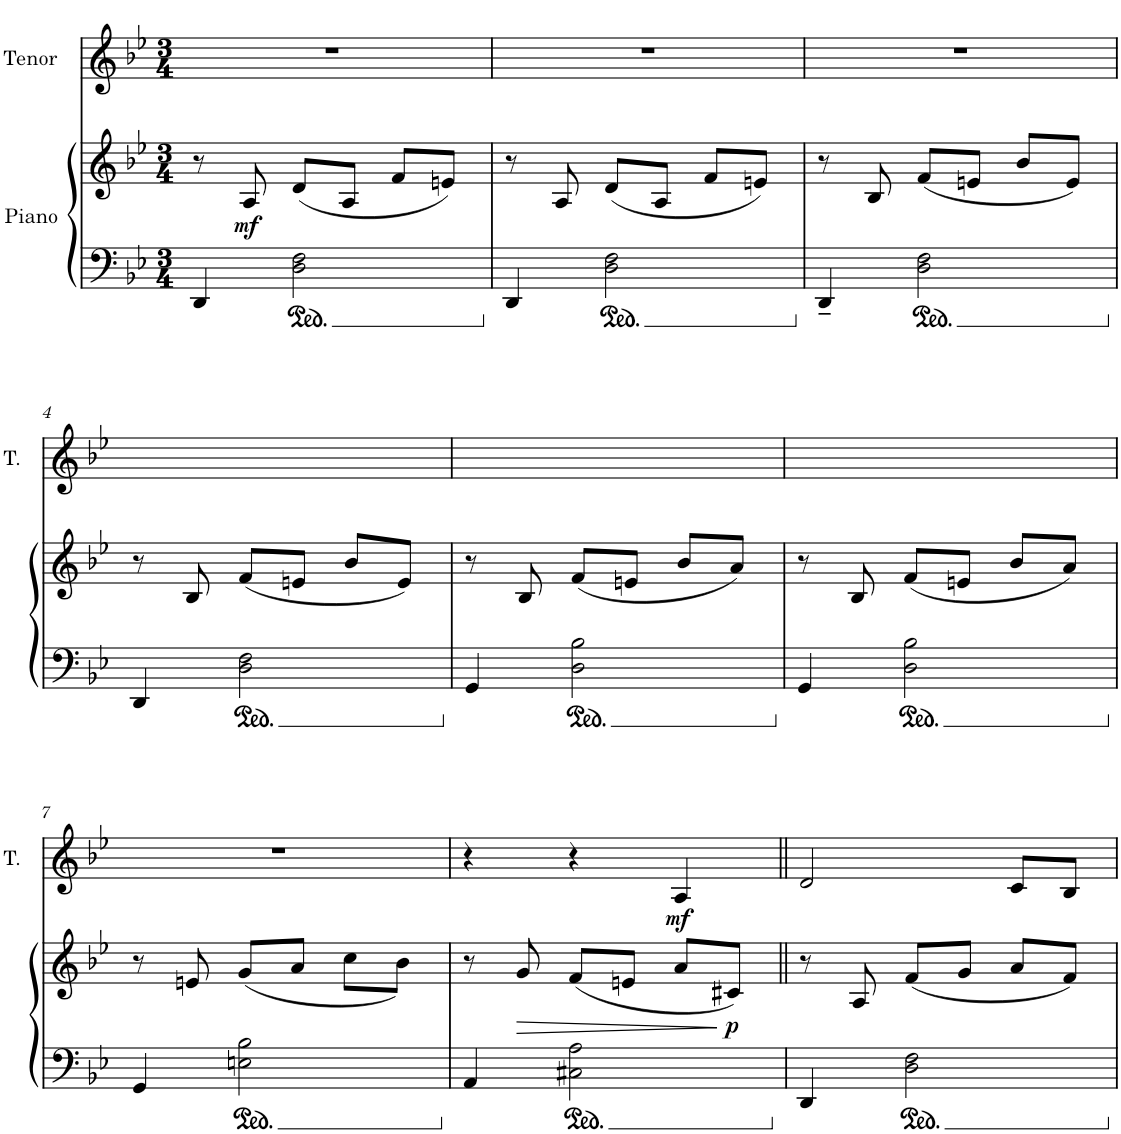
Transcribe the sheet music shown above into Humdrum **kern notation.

**kern	**kern	**dynam	**kern	**dynam
*part2	*part2	*part2	*part1	*part1
*staff3	*staff2	*staff2/3	*staff1	*staff1
*I"Piano	*	*	*I"Tenor	*
*I'Pno	*	*	*I'T.	*
*clefF4	*clefG2	*	*clefG2	*
*k[b-e-]	*k[b-e-]	*	*k[b-e-]	*
*M3/4	*M3/4	*	*M3/4	*
=1	=1	=1	=1	=1
4DD/	8r	.	2.r	.
!	!	!LO:DY:b	!	!
.	8A/	mf	.	.
2D\ 2F\	(<8d/L	.	.	.
.	8A/J	.	.	.
.	8f/L	.	.	.
.	8en/J)	.	.	.
=2	=2	=2	=2	=2
4DD/	8r	.	2.r	.
.	8A/	.	.	.
2D\ 2F\	(<8d/L	.	.	.
.	8A/J	.	.	.
.	8f/L	.	.	.
.	8en/J)	.	.	.
=3	=3	=3	=3	=3
4DD~/	8r	.	2.r	.
.	8B-/	.	.	.
2D\ 2F\	(<8f/L	.	.	.
.	8en/J	.	.	.
.	8b-/L	.	.	.
.	8e/J)	.	.	.
!!LO:LB:g=z
=4	=4	=4	=4	=4
4DD/	8r	.	2.ryy	.
.	8B-/	.	.	.
2D\ 2F\	(<8f/L	.	.	.
.	8en/J	.	.	.
.	8b-/L	.	.	.
.	8e/J)	.	.	.
=5	=5	=5	=5	=5
4GG/	8r	.	2.ryy	.
.	8B-/	.	.	.
2D\ 2B-\	(<8f/L	.	.	.
.	8en/J	.	.	.
.	8b-/L	.	.	.
.	8a/J)	.	.	.
=6	=6	=6	=6	=6
4GG/	8r	.	2.ryy	.
.	8B-/	.	.	.
2D\ 2B-\	(<8f/L	.	.	.
.	8en/J	.	.	.
.	8b-/L	.	.	.
.	8a/J)	.	.	.
!!LO:LB:g=z
=7	=7	=7	=7	=7
4GG/	8r	.	2.r	.
.	8en/	.	.	.
2En\ 2B-\	(<8g/L	.	.	.
.	8a/J	.	.	.
.	8cc\L	.	.	.
.	8b-\J)	.	.	.
=8	=8	=8	=8	=8
4AA/	8r	.	4r	.
!	!	!LO:HP:b	!	!
.	8g/	>	.	.
2C#X\ 2A\	(<8f/L	.	4r	.
.	8en/J	.	.	.
!	!	!	!	!LO:DY:b
.	8a/L	.	4A/	mf
!	!	!LO:DY:n=1:b	!	!
.	8c#X/J)	] p	.	.
=9||	=9||	=9||	=9||	=9||
4DD/	8r	.	2d/	.
.	8A/	.	.	.
2D\ 2F\	(<8f/L	.	.	.
.	8g/J	.	.	.
.	8a/L	.	8c/L	.
.	8f/J)	.	8B-/J	.
=	=	=	=	=
*-	*-	*-	*-	*-
